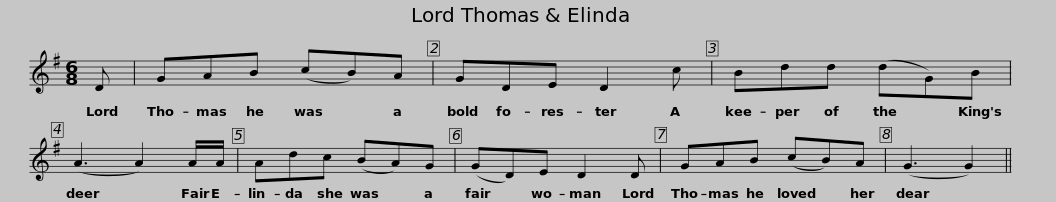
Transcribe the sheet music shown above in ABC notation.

X:1
L:1/8
M:6/8
I:linebreak $
K:G
V:1 treble
V:1
 D | GAB (cB)A | GDE D2 c | Bdd (dG)B | (A3 A2) A/A/ | %5
 Adc (BA)G |$ (GD)E D2 D | GAB (cB)A | (G3 G2) || %9
